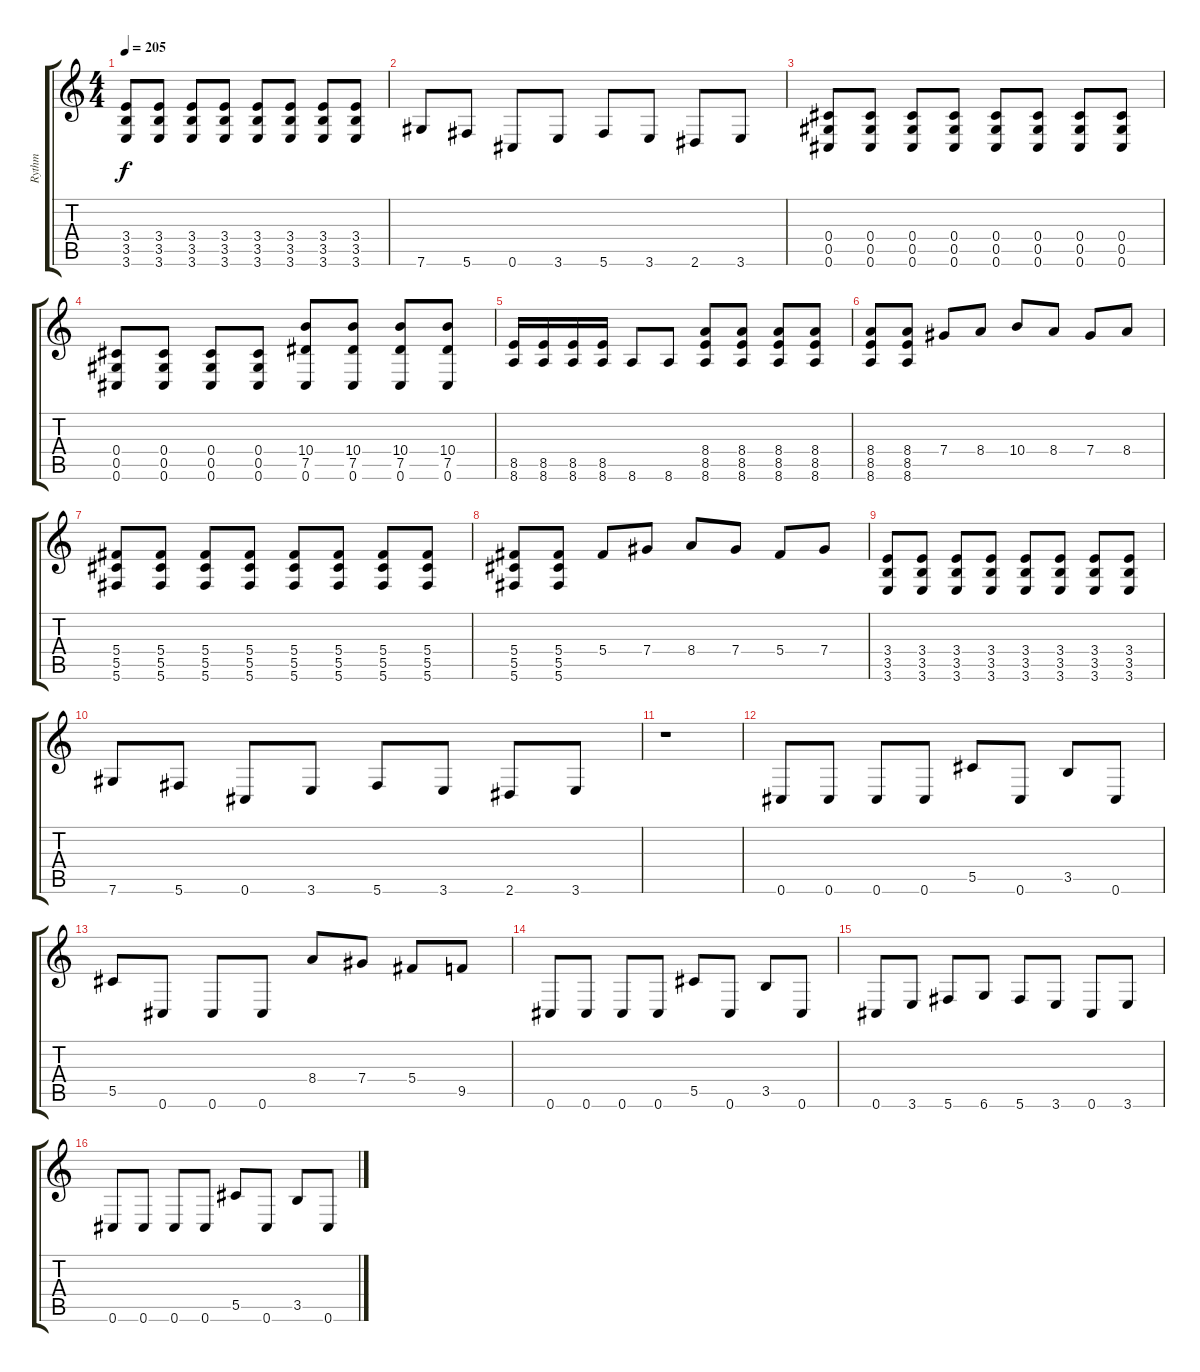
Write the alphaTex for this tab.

\track ("Rythm" "Rythm") {instrument distortionguitar}
\staff {score tabs}
\tuning (Eb4 Bb3 Gb3 Db3 Ab2 Db2) {hide}
\ts (4 4)
\tempo 205
\clef g2
\ks c
(3.4 3.5 3.6).8{dy f} (3.4 3.5 3.6).8 (3.4 3.5 3.6).8 (3.4 3.5 3.6).8 (3.4 3.5 3.6).8 (3.4 3.5 3.6).8 (3.4 3.5 3.6).8 (3.4 3.5 3.6).8 |
7.6.8 5.6.8 0.6.8 3.6.8 5.6.8 3.6.8 2.6.8 3.6.8 |
(0.4 0.5 0.6).8 (0.4 0.5 0.6).8 (0.4 0.5 0.6).8 (0.4 0.5 0.6).8 (0.4 0.5 0.6).8 (0.4 0.5 0.6).8 (0.4 0.5 0.6).8 (0.4 0.5 0.6).8 |
(0.4 0.5 0.6).8 (0.4 0.5 0.6).8 (0.4 0.5 0.6).8 (0.4 0.5 0.6).8 (10.4 7.5 0.6).8 (10.4 7.5 0.6).8 (10.4 7.5 0.6).8 (10.4 7.5 0.6).8 |
(8.5 8.6).16 (8.5 8.6).16 (8.5 8.6).16 (8.5 8.6).16 8.6.8 8.6.8 (8.4 8.5 8.6).8 (8.4 8.5 8.6).8 (8.4 8.5 8.6).8 (8.4 8.5 8.6).8 |
(8.4 8.5 8.6).8 (8.4 8.5 8.6).8 7.4.8 8.4.8 10.4.8 8.4.8 7.4.8 8.4.8 |
(5.4 5.5 5.6).8 (5.4 5.5 5.6).8 (5.4 5.5 5.6).8 (5.4 5.5 5.6).8 (5.4 5.5 5.6).8 (5.4 5.5 5.6).8 (5.4 5.5 5.6).8 (5.4 5.5 5.6).8 |
(5.4 5.5 5.6).8 (5.4 5.5 5.6).8 5.4.8 7.4.8 8.4.8 7.4.8 5.4.8 7.4.8 |
(3.4 3.5 3.6).8 (3.4 3.5 3.6).8 (3.4 3.5 3.6).8 (3.4 3.5 3.6).8 (3.4 3.5 3.6).8 (3.4 3.5 3.6).8 (3.4 3.5 3.6).8 (3.4 3.5 3.6).8 |
7.6.8 5.6.8 0.6.8 3.6.8 5.6.8 3.6.8 2.6.8 3.6.8 |
r.1 |
0.6.8 0.6.8 0.6.8 0.6.8 5.5.8 0.6.8 3.5.8 0.6.8 |
5.5.8 0.6.8 0.6.8 0.6.8 8.4.8 7.4.8 5.4.8 9.5.8 |
0.6.8 0.6.8 0.6.8 0.6.8 5.5.8 0.6.8 3.5.8 0.6.8 |
0.6.8 3.6.8 5.6.8 6.6.8 5.6.8 3.6.8 0.6.8 3.6.8 |
0.6.8 0.6.8 0.6.8 0.6.8 5.5.8 0.6.8 3.5.8 0.6.8
